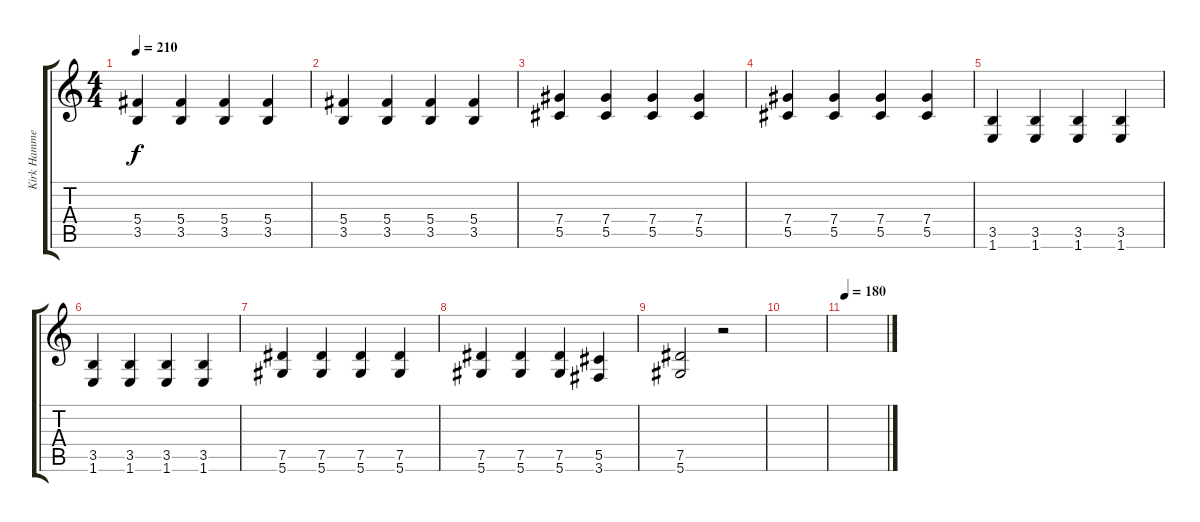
\track ("Kirk Hammett" "Kirk Hamme") {instrument overdrivenguitar}
\staff {score tabs}
\tuning (Eb4 Bb3 Gb3 Db3 Ab2 Eb2) {hide}
\ts (4 4)
\tempo 210
\clef g2
\ks c
(5.4 3.5).4{dy f} (5.4 3.5).4 (5.4 3.5).4 (5.4 3.5).4 |
(5.4 3.5).4 (5.4 3.5).4 (5.4 3.5).4 (5.4 3.5).4 |
(7.4 5.5).4 (7.4 5.5).4 (7.4 5.5).4 (7.4 5.5).4 |
(7.4 5.5).4 (7.4 5.5).4 (7.4 5.5).4 (7.4 5.5).4 |
(3.5 1.6).4 (3.5 1.6).4 (3.5 1.6).4 (3.5 1.6).4 |
(3.5 1.6).4 (3.5 1.6).4 (3.5 1.6).4 (3.5 1.6).4 |
(7.5 5.6).4 (7.5 5.6).4 (7.5 5.6).4 (7.5 5.6).4 |
(7.5 5.6).4 (7.5 5.6).4 (7.5 5.6).4 (5.5 3.6).4 |
(7.5 5.6).2 r.2 |
|
\tempo 180
